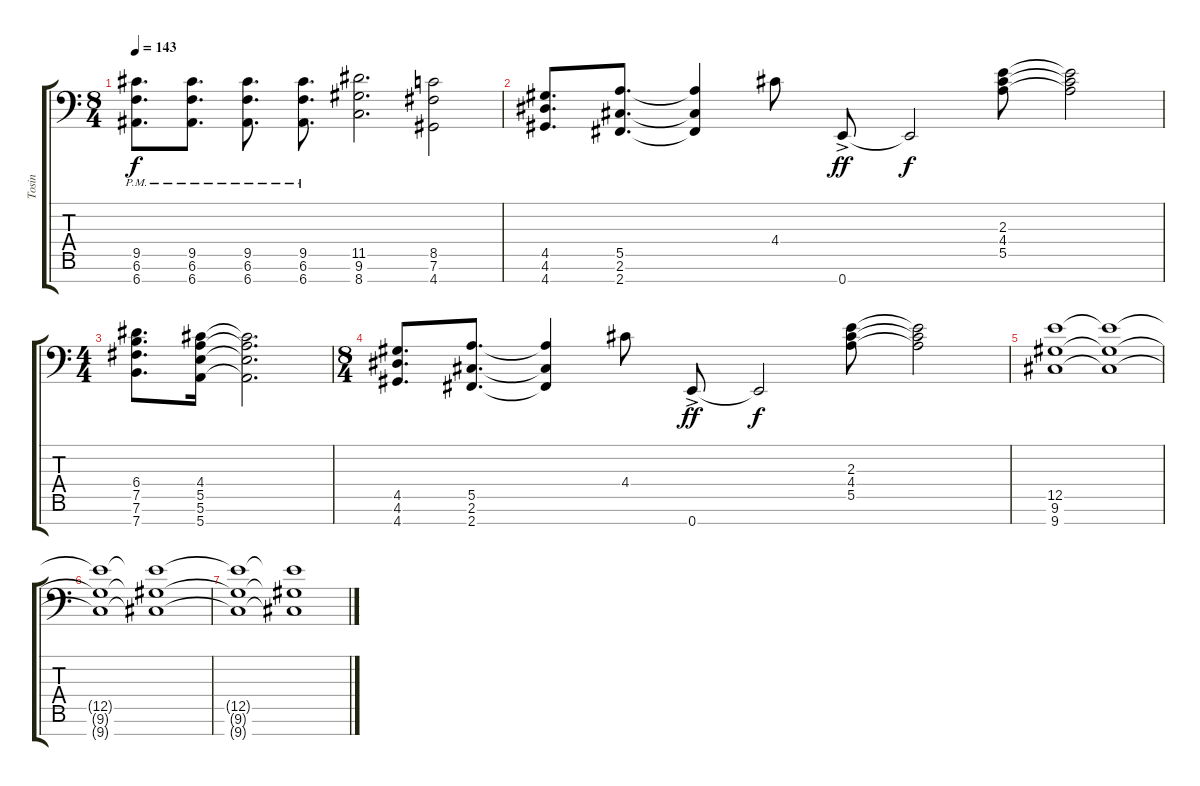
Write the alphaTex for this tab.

\track ("Tosin" "Tosin") {instrument distortionguitar}
\staff {score tabs}
\tuning (B3 G3 D3 A2 E2 B1 E1) {hide}
\ts (8 4)
\tempo 143
\clef f4
\ks c
(9.5{pm} 6.6{pm} 6.7{pm}).8{d dy f} (9.5{pm} 6.6{pm} 6.7{pm}).8{d} (9.5{pm} 6.6{pm} 6.7{pm}).8{d} (9.5{pm} 6.6{pm} 6.7{pm}).8{d} (11.5 9.6 8.7).2{d} (8.5 7.6 4.7).2 |
(4.5 4.6 4.7).8{d} (5.5 2.6 2.7).8{d} (5.5{t} 2.6{t} 2.7{t}).4 4.4.8 0.7{ac}.8{dy ff} 0.7{t}.2{dy f} (2.3 4.4 5.5).8 (2.3{t} 4.4{t} 5.5{t}).2 |
\ts (4 4)
(6.4 7.5 7.6 7.7).8{d} (4.4 5.5 5.6 5.7).16 (4.4{t} 5.5{t} 5.6{t} 5.7{t}).2{d} |
\ts (8 4)
(4.5 4.6 4.7).8{d} (5.5 2.6 2.7).8{d} (5.5{t} 2.6{t} 2.7{t}).4 4.4.8 0.7{ac}.8{dy ff} 0.7{t}.2{dy f} (2.3 4.4 5.5).8 (2.3{t} 4.4{t} 5.5{t}).2 |
(12.5 9.6 9.7).1 (12.5{t} 9.6{t} 9.7{t}).1 |
(12.5{t} 9.6{t} 9.7{t}).1 (12.5{t} 9.6{t} 9.7{t}).1 |
(12.5{t} 9.6{t} 9.7{t}).1 (12.5{t} 9.6{t} 9.7{t}).1
